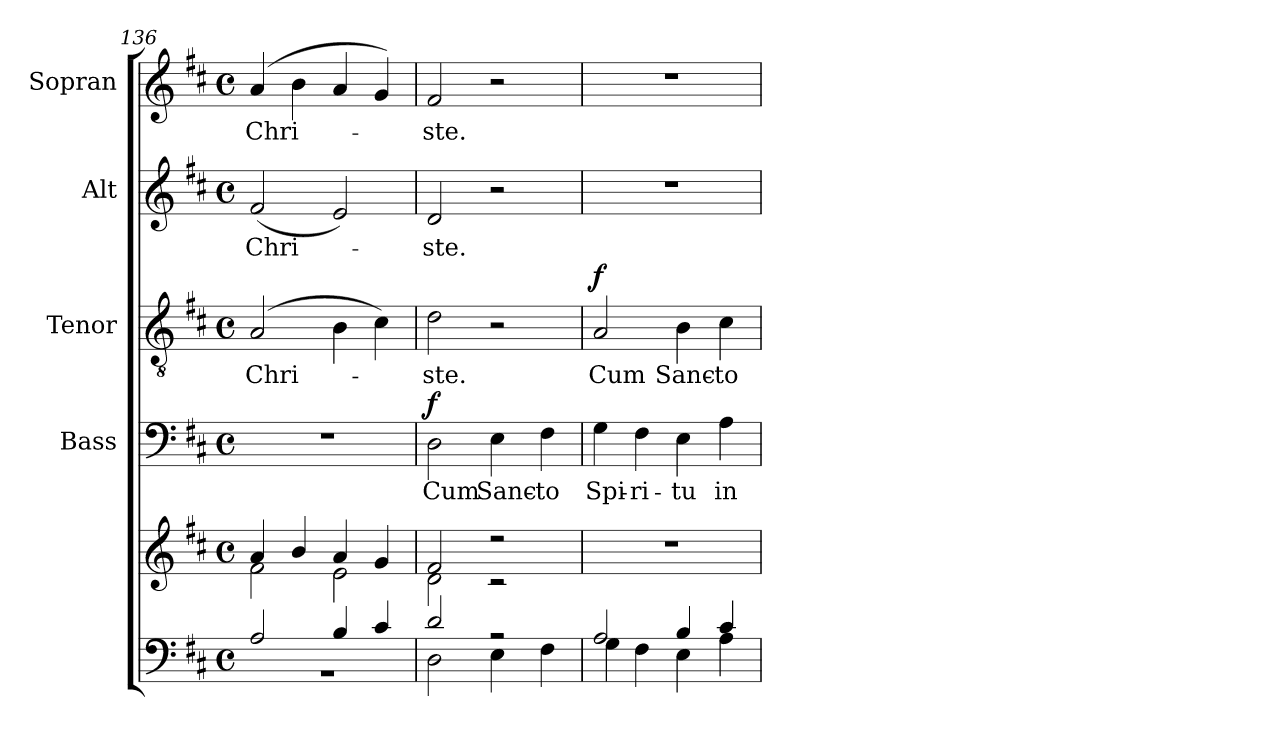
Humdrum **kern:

**kern	**kern	**kern	**text	**dynam	**kern	**text	**dynam	**kern	**text	**kern	**text
*part5	*part5	*part4	*part4	*part4	*part3	*part3	*part3	*part2	*part2	*part1	*part1
*staff6	*staff5	*staff4	*staff4	*staff4	*staff3	*staff3	*staff3	*staff2	*staff2	*staff1	*staff1
*	*	*I"Bass	*	*	*I"Tenor	*	*	*I"Alt	*	*I"Sopran	*
*	*	*I'B.	*	*	*I'T.	*	*	*I'A.	*	*I'S.	*
!!LO:LB:g=z
*clefF4	*clefG2	*clefF4	*	*	*clefGv2	*	*	*clefG2	*	*clefG2	*
*k[f#c#]	*k[f#c#]	*k[f#c#]	*	*	*k[f#c#]	*	*	*k[f#c#]	*	*k[f#c#]	*
*D:	*D:	*D:	*	*	*D:	*	*	*D:	*	*D:	*
*M4/4	*M4/4	*M4/4	*	*	*M4/4	*	*	*M4/4	*	*M4/4	*
*met(c)	*met(c)	*met(c)	*	*	*met(c)	*	*	*met(c)	*	*met(c)	*
=136	=136	=136	=136	=136	=136	=136	=136	=136	=136	=136	=136
*^	*^	*	*	*	*	*	*	*	*	*	*
!	!	!	!	!	!	!	!	!LO:LY:b	!	!	!LO:LY:b	!	!LO:LY:b
2A/	1rBB	4a/	2f#\	1r	.	.	(2A/	Chri-	.	(<2f#/	Chri-	(4a/	Chri-
.	.	4b/	.	.	.	.	.	.	.	.	.	4b\	.
4B/	.	4a/	2e\	.	.	.	4B\	.	.	2e/)	.	4a/	.
4c#/	.	4g/	.	.	.	.	4c#\)	.	.	.	.	4g/)	.
=137	=137	=137	=137	=137	=137	=137	=137	=137	=137	=137	=137	=137	=137
!	!	!	!	!	!LO:LY:b	!LO:DY:a	!	!LO:LY:b	!	!	!LO:LY:b	!	!LO:LY:b
2d/	2D\	2f#/	2d\	2D\	Cum	f	2d\	-ste.	.	2d/	-ste.	2f#/	-ste.
!	!	!	!	!	!LO:LY:b	!	!	!	!	!	!	!	!
2rA	4E\	2r	2r	4E\	Sanc-	.	2r	.	.	2r	.	2r	.
!	!	!	!	!	!LO:LY:b	!	!	!	!	!	!	!	!
.	4F#\	.	.	4F#\	-to	.	.	.	.	.	.	.	.
*	*	*v	*v	*	*	*	*	*	*	*	*	*	*
=138	=138	=138	=138	=138	=138	=138	=138	=138	=138	=138	=138	=138
!	!	!	!	!LO:LY:b	!	!	!LO:LY:b	!LO:DY:a	!	!	!	!
2A/	4G\	1r	4G\	Spi-	.	2A/	Cum	f	1r	.	1r	.
!	!	!	!	!LO:LY:b	!	!	!	!	!	!	!	!
.	4F#\	.	4F#\	-ri-	.	.	.	.	.	.	.	.
!	!	!	!	!LO:LY:b	!	!	!LO:LY:b	!	!	!	!	!
4B/	4E\	.	4E\	-tu	.	4B\	Sanc-	.	.	.	.	.
!	!	!	!	!LO:LY:b	!	!	!LO:LY:b	!	!	!	!	!
4c#/	4A\	.	4A\	in	.	4c#\	-to	.	.	.	.	.
*v	*v	*	*	*	*	*	*	*	*	*	*	*
=	=	=	=	=	=	=	=	=	=	=	=
*-	*-	*-	*-	*-	*-	*-	*-	*-	*-	*-	*-
